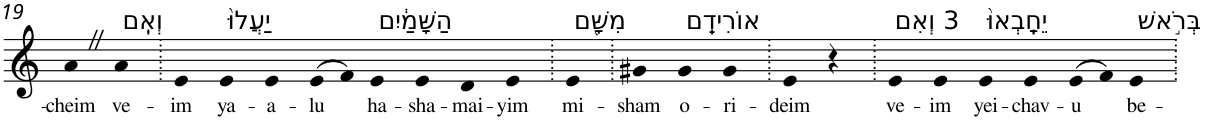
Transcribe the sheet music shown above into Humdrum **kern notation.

**kern	**text
*part1	*part1
*staff1	*staff1
*I"Piano	*
*I'Pno	*
!!LO:PB:g=z
*clefG2	*
*k[]	*
=19	=19
!	!LO:LY:b
4aZ	-cheim
!LO:TX:a:t=וְאִֽם	!
!	!LO:LY:b
4a	ve-
=20.	=20.
!	!LO:LY:b
4e	-im
!LO:TX:a:t=יַעֲלוּ֙	!
!	!LO:LY:b
4e	ya-
!	!LO:LY:b
4e	-a-
!	!LO:LY:b
(>8e	-lu
8f)	.
!LO:TX:a:t=הַשָּׁמַ֔יִם	!
!	!LO:LY:b
4e	ha-
!	!LO:LY:b
4e	-sha-
!	!LO:LY:b
4d	-mai-
!	!LO:LY:b
4e	-yim
=21.	=21.
!LO:TX:a:t=מִשָּׁ֖ם	!
!	!LO:LY:b
4e	mi-
=22.	=22.
!	!LO:LY:b
4g#X	-sham
!LO:TX:a:t=אוֹרִידֵֽם	!
!	!LO:LY:b
4g#	o-
!	!LO:LY:b
4g#	-ri-
=23.	=23.
!	!LO:LY:b
4e	-deim
4r	.
=24.	=24.
!LO:TX:a:t=3 וְאִם	!
!	!LO:LY:b
4e	ve-
!	!LO:LY:b
4e	-im
!LO:TX:a:t=יֵחָֽבְאוּ֙	!
!	!LO:LY:b
4e	yei-
!	!LO:LY:b
4e	-chav-
!	!LO:LY:b
(>8e	-u
8f)	.
!LO:TX:a:t=בְּרֹ֣אשׁ	!
!	!LO:LY:b
4e	be-
=.	=.
*-	*-
